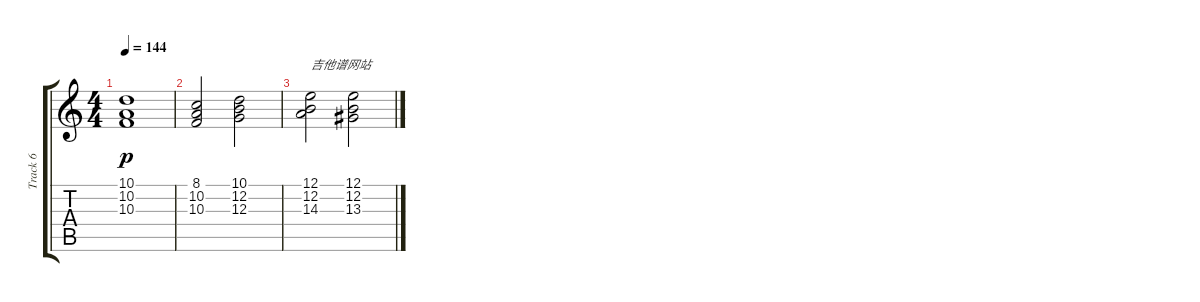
\track ("Track 6" "Track 6") {instrument acousticgrandpiano}
\staff {score tabs}
\tuning (E4 B3 G3 D3 A2 E2) {hide}
\ts (4 4)
\tempo 144
\clef g2
\ks c
(10.1 10.2 10.3).1{dy p} |
(8.1 10.2 10.3).2 (10.1 12.2 12.3).2 |
(12.1 12.2 14.3).2{txt "吉他谱网站"} (12.1 12.2 13.3).2
